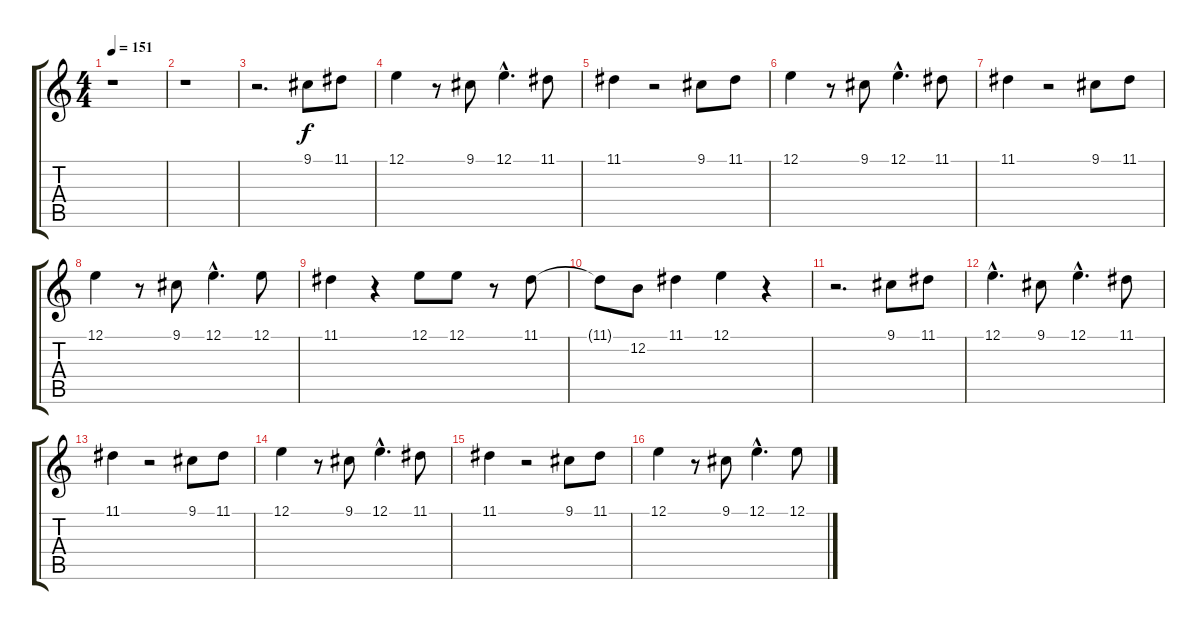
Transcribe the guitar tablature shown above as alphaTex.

\track "" {instrument cello}
\staff {score tabs}
\tuning (E4 B3 G3 D3 A2 E2) {hide}
\ts (4 4)
\tempo 151
\clef g2
\ks c
r.1{dy f instrument cello} |
r.1 |
r.2{d} 9.1.8 11.1.8 |
12.1.4 r.8 9.1.8 12.1{hac}.4{d} 11.1.8 |
11.1.4 r.2 9.1.8 11.1.8 |
12.1.4 r.8 9.1.8 12.1{hac}.4{d} 11.1.8 |
11.1.4 r.2 9.1.8 11.1.8 |
12.1.4 r.8 9.1.8 12.1{hac}.4{d} 12.1.8 |
11.1.4 r.4 12.1.8 12.1.8 r.8 11.1.8 |
11.1{t}.8 12.2.8 11.1.4 12.1.4 r.4 |
r.2{d} 9.1.8 11.1.8 |
12.1{hac}.4{d} 9.1.8 12.1{hac}.4{d} 11.1.8 |
11.1.4 r.2 9.1.8 11.1.8 |
12.1.4 r.8 9.1.8 12.1{hac}.4{d} 11.1.8 |
11.1.4 r.2 9.1.8 11.1.8 |
12.1.4 r.8 9.1.8 12.1{hac}.4{d} 12.1.8
